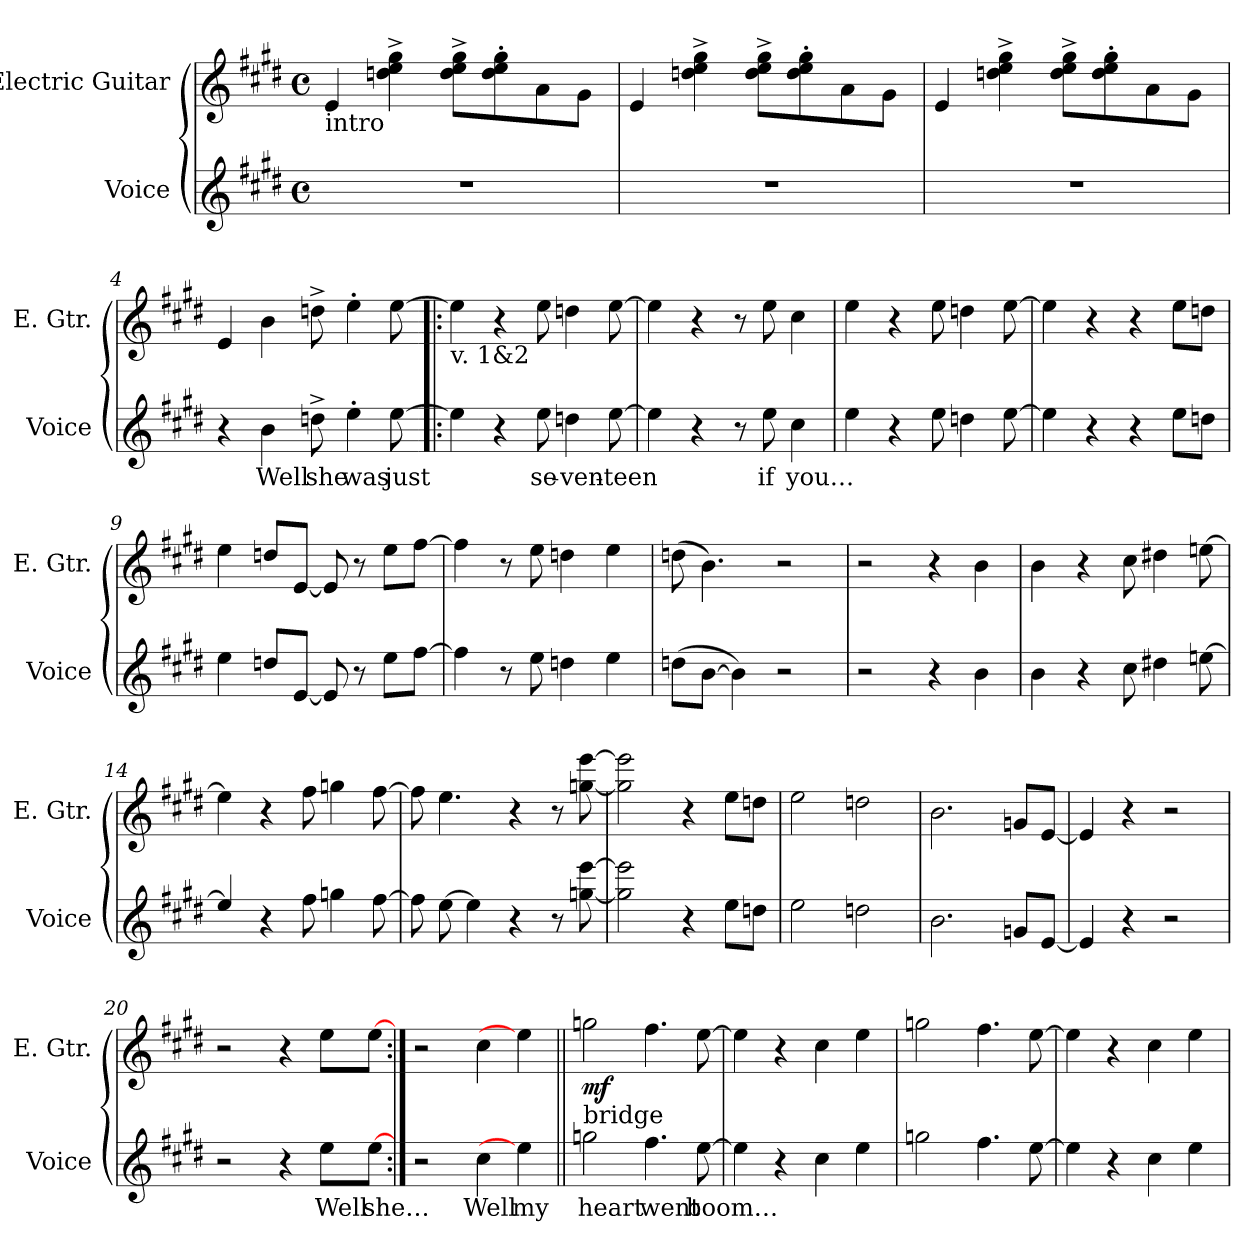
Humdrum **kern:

**kern	**text	**kern	**dynam
*part2	*part2	*part1	*part1
*staff2	*staff2	*staff1	*staff1
*I"Voice	*	*I"Electric Guitar	*
*I'Voice	*	*I'E. Gtr.	*
!!LO:PB:g=z
*clefG2	*	*clefG2	*
*	*	*ITrd7c12	*
*k[f#c#g#d#]	*	*k[f#c#g#d#]	*
*E:	*	*E:	*
*M4/4	*	*M4/4	*
*met(c)	*	*met(c)	*
*MM140	*	*MM140	*
=1	=1	=1	=1
!	!	!LO:TX:b:t=intro	!
1r	.	4Ei/	.
.	.	4dni\^ 4ei^ 4g#i^	.
.	.	8di\^ 8ei^ 8g#i^L	.
.	.	8di\' 8ei' 8g#i'	.
.	.	8Ai\	.
.	.	8G#i\J	.
=2	=2	=2	=2
1r	.	4Ei/	.
.	.	4dni\^ 4ei^ 4g#i^	.
.	.	8di\^ 8ei^ 8g#i^L	.
.	.	8di\' 8ei' 8g#i'	.
.	.	8Ai\	.
.	.	8G#i\J	.
=3	=3	=3	=3
1r	.	4Ei/	.
.	.	4dni\^ 4ei^ 4g#i^	.
.	.	8di\^ 8ei^ 8g#i^L	.
.	.	8di\' 8ei' 8g#i'	.
.	.	8Ai\	.
.	.	8G#i\J	.
=4	=4	=4	=4
4r	.	4Ei/	.
!	!LO:LY:b:color=#0055FF	!	!
4bi\	Well	4Bi\	.
!	!LO:LY:b:color=#0055FF	!	!
8ddn^i\	she	8dn^i\	.
!	!LO:LY:b:color=#0055FF	!	!
4ee'i\	was	4e'i\	.
!	!LO:LY:b:color=#0055FF	!	!
[>8eei\	just	[>8ei\	.
!!LO:LB:g=z
=5!|:	=5!|:	=5!|:	=5!|:
!	!	!LO:TX:b:t=v. 1&2	!
4eei\]	.	4ei\]	.
4r	.	4r	.
!	!LO:LY:b:color=#0055FF	!	!
8eei\	se-	8ei\	.
!	!LO:LY:b:color=#0055FF	!	!
4ddni\	-ven-	4dni\	.
!	!LO:LY:b:color=#0055FF	!	!
[>8eei\	-teen	[>8ei\	.
=6	=6	=6	=6
4eei\]	.	4ei\]	.
4r	.	4r	.
8r	.	8r	.
!	!LO:LY:b:color=#0055FF	!	!
8eei\	if	8ei\	.
!	!LO:LY:b:color=#0055FF	!	!
4cc#i\	you…	4c#i\	.
=7	=7	=7	=7
4eei\	.	4ei\	.
4r	.	4r	.
8eei\	.	8ei\	.
4ddni\	.	4dni\	.
[>8eei\	.	[>8ei\	.
=8	=8	=8	=8
4eei\]	.	4ei\]	.
4r	.	4r	.
4r	.	4r	.
8eei\L	.	8ei\L	.
8ddni\J	.	8dni\J	.
!!LO:LB:g=z
=9	=9	=9	=9
4eei\	.	4ei\	.
8ddni/L	.	8dni/L	.
[<8ei/J	.	[<8Ei/J	.
8ei/]	.	8Ei/]	.
8r	.	8r	.
8eei\L	.	8ei\L	.
[>8ff#i\J	.	[>8f#i\J	.
=10	=10	=10	=10
4ff#i\]	.	4f#i\]	.
8r	.	8r	.
8eei\	.	8ei\	.
4ddni\	.	4dni\	.
4eei\	.	4ei\	.
=11	=11	=11	=11
(8ddni\L	.	(8dni\	.
[>8bi\J	.	4.Bi\)	.
4bi\])	.	.	.
2r	.	2r	.
=12	=12	=12	=12
2r	.	2r	.
4r	.	4r	.
4bi\	.	4Bi\	.
!!LO:LB:g=z
=13	=13	=13	=13
4bi\	.	4Bi\	.
4r	.	4r	.
8cc#i\	.	8c#i\	.
4dd#Xi\	.	4d#Xi\	.
[>8eeni\	.	[>8eni\	.
=14	=14	=14	=14
4eei/]	.	4ei\]	.
4r	.	4r	.
8ff#i\	.	8f#i\	.
4ggni\	.	4gni\	.
[>8ff#i\	.	[>8f#i\	.
=15	=15	=15	=15
8ff#i\]	.	8f#i\]	.
[>8eei\	.	4.ei\	.
4eei\]	.	.	.
4r	.	4r	.
8r	.	8r	.
[<8ggni\ [>8eeei	.	[<8gni\ [>8eei	.
=16	=16	=16	=16
2ggi\] 2eeei]	.	2gi\] 2eei]	.
4r	.	4r	.
8eei\L	.	8ei\L	.
8ddni\J	.	8dni\J	.
!!LO:LB:g=z
=17	=17	=17	=17
2eei\	.	2ei\	.
2ddni\	.	2dni\	.
=18	=18	=18	=18
2.bi\	.	2.Bi\	.
8gni/L	.	8Gni/L	.
[<8ei/J	.	[<8Ei/J	.
=19	=19	=19	=19
4ei/]	.	4Ei/]	.
4r	.	4r	.
2r	.	2r	.
=20	=20	=20	=20
2r	.	2r	.
4r	.	4r	.
!	!LO:LY:b:color=#0055FF	!	!
8eei\L	Well	8ei\L	.
!	!LO:LY:b:color=#0055FF	!	!
[>8eei\J	she…	[>8ei\J	.
=21:|!	=21:|!	=21:|!	=21:|!
2r	.	2r	.
!	!LO:LY:b:color=#0055FF	!	!
4cc#i\	Well	4c#i\	.
!	!LO:LY:b:color=#0055FF	!	!
4eei\]	my	4ei\]	.
!!LO:LB:g=z
=22||	=22||	=22||	=22||
!	!	!LO:TX:b:t=bridge	!
!	!LO:LY:b:color=#0055FF	!	!
2ggni\	heart	2gni\	mf
!	!LO:LY:b:color=#0055FF	!	!
4.ff#i\	went	4.f#i\	.
!	!LO:LY:b:color=#0055FF	!	!
[>8eei\	boom…	[>8ei\	.
=23	=23	=23	=23
4eei\]	.	4ei\]	.
4r	.	4r	.
4cc#i\	.	4c#i\	.
4eei\	.	4ei\	.
=24	=24	=24	=24
2ggni\	.	2gni\	.
4.ff#i\	.	4.f#i\	.
[>8eei\	.	[>8ei\	.
=25	=25	=25	=25
4eei\]	.	4ei\]	.
4r	.	4r	.
4cc#i\	.	4c#i\	.
4eei\	.	4ei\	.
=	=	=	=
*-	*-	*-	*-
